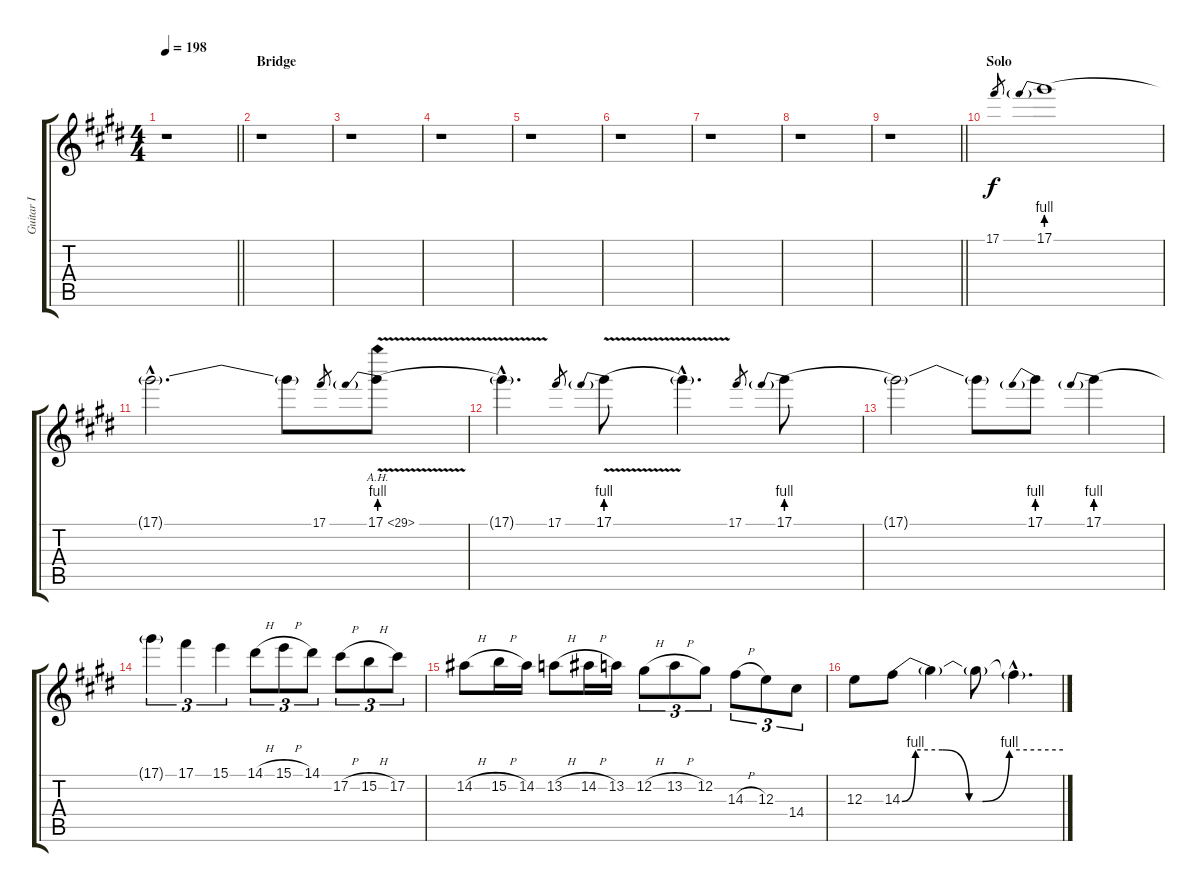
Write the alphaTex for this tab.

\track ("Guitar I" "Guitar I") {instrument distortionguitar}
\staff {score tabs}
\tuning (Db4 Ab3 E3 B2 Gb2 Db2) {hide}
\ts (4 4)
\tempo 198
\clef g2
\barLineRight lightlight
\ks c#minor
r.1{dy f} |
\section ("" "Bridge")
r.1 |
r.1 |
r.1 |
r.1 |
r.1 |
r.1 |
r.1 |
\barLineRight lightlight
r.1 |
\section ("" "Solo")
17.1.8{gr} 17.1{be (prebend 0 4 60 4)}.1{volume 16} |
17.1{hac t}.2{d} 17.1{t}.8 17.1.8{gr} 17.1{be (prebend 0 4 60 4) ah 12 v}.8 |
17.1{hac t}.4{d} 17.1.8{gr} 17.1{be (prebend 0 4 60 4) v}.8 17.1{hac t}.4{d} 17.1.8{gr} 17.1{be (prebend 0 4 60 4)}.8 |
17.1{t}.2 17.1{t}.8 17.1{be (prebend 0 4 60 4)}.8 17.1{be (prebend 0 4 60 4)}.4 |
17.1{t}.4{tu (3 2)} 17.1.4{tu (3 2)} 15.1.4{tu (3 2)} 14.1{h}.8{tu (3 2)} 15.1{h}.8{tu (3 2)} 14.1.8{tu (3 2)} 17.2{h}.8{tu (3 2)} 15.2{h}.8{tu (3 2)} 17.2.8{tu (3 2)} |
14.2{h}.8 15.2{h}.16 14.2.16 13.2{h}.8 14.2{h}.16 13.2.16 12.2{h}.8{tu (3 2)} 13.2{h}.8{tu (3 2)} 12.2.8{tu (3 2)} 14.3{h}.8{tu (3 2)} 12.3.8{tu (3 2)} 14.4.8{tu (3 2)} |
12.3.8 14.3{be (custom 0 0 5 4 15 4 25 0 30 0 40 4 60 4)}.8 14.3{t}.4 14.3{t}.8 14.3{hac t}.4{d}
